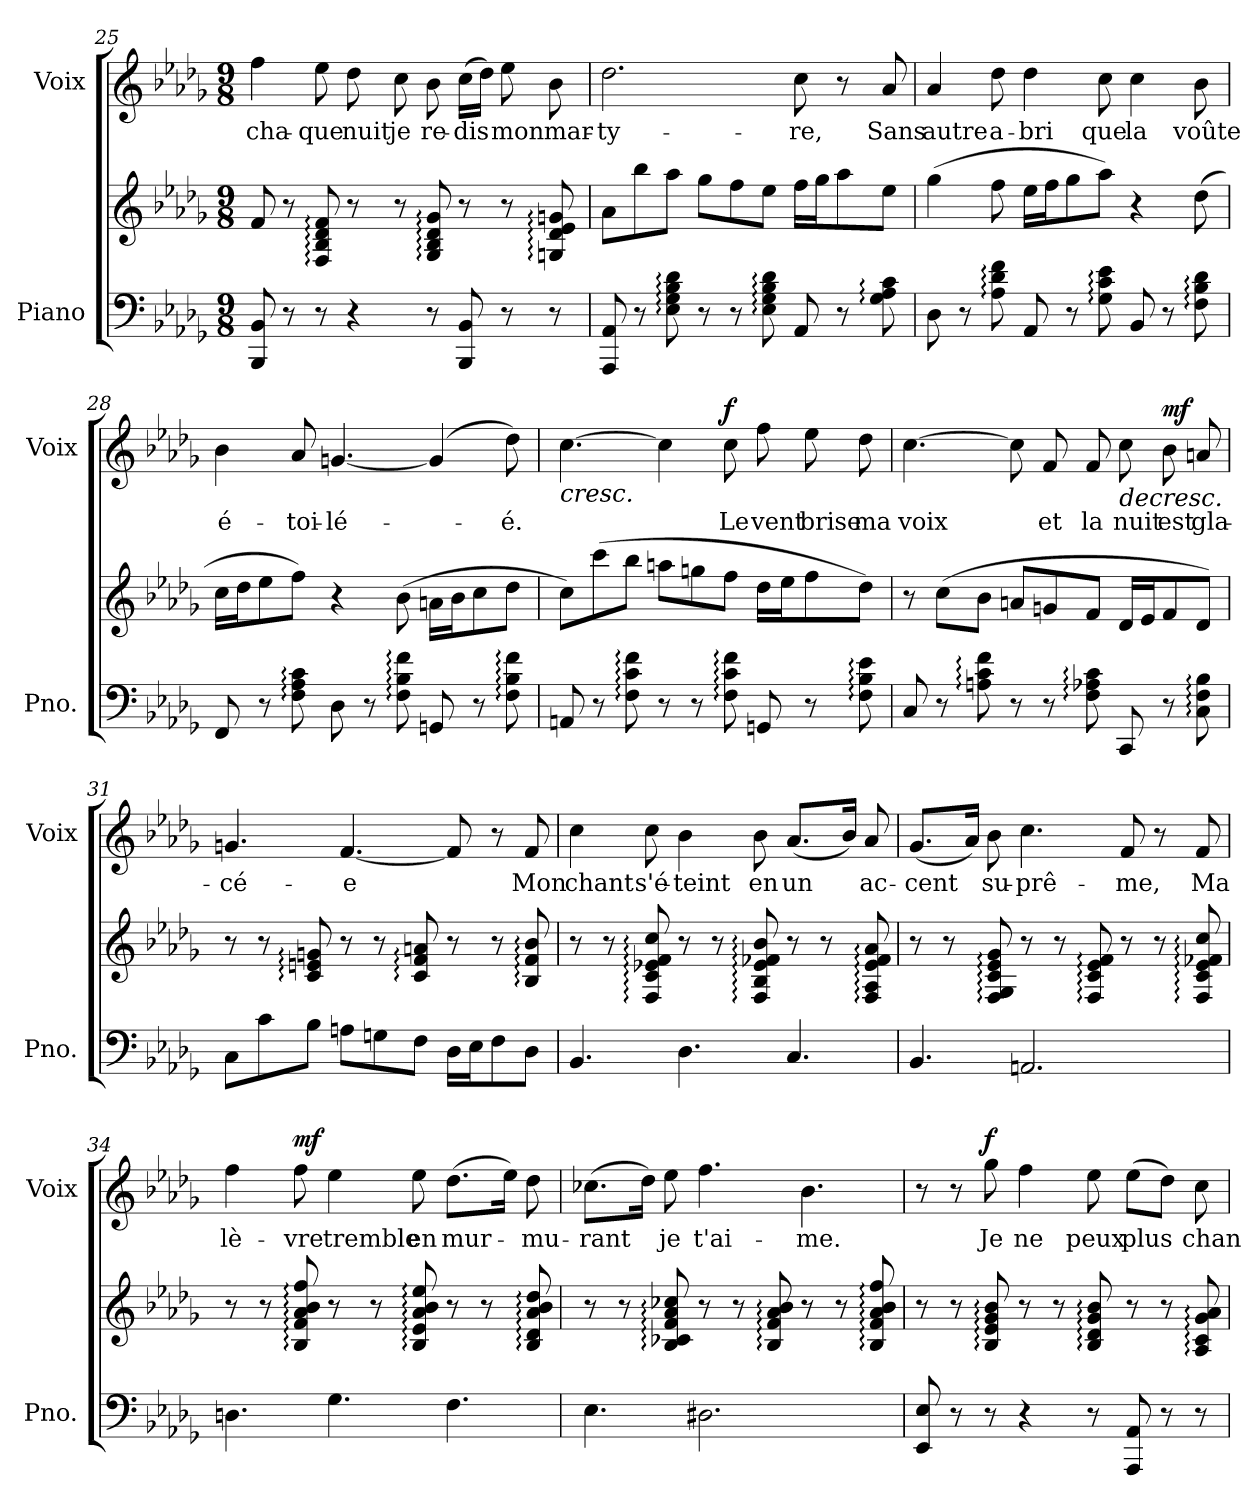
**kern	**kern	**kern	**text	**dynam
*part2	*part2	*part1	*part1	*part1
*staff3	*staff2	*staff1	*staff1	*staff1
*I"Piano	*	*I"Voix	*	*
*I'Pno.	*	*I'Voix	*	*
!!LO:LB:g=z
*clefF4	*clefG2	*clefG2	*	*
*k[b-e-a-d-g-]	*k[b-e-a-d-g-]	*k[b-e-a-d-g-]	*	*
*M9/8	*M9/8	*M9/8	*	*
=25	=25	=25	=25	=25
8BBB-/ 8BB-/	8f/	4ff\	cha-	.
8r	8r	.	.	.
8r	8F/: 8B-/: 8d-/: 8f/:	8ee-\	-que	.
4r	8r	8dd-\	nuit	.
.	8r	8cc\	je	.
8r	8G-/: 8B-/: 8d-/: 8g-/:	8b-\	re-	.
8BBB-/ 8BB-/	8r	(16cc\LL	-dis	.
.	.	16dd-\JJ)	.	.
8r	8r	8ee-\	mon	.
8r	8Gn/: 8d-/: 8e-/: 8gn/:	8b-\	mar-	.
=26	=26	=26	=26	=26
8AAA-/ 8AA-/	8a-\L	2.dd-\	-ty-	.
8r	8bb-\	.	.	.
8E-\: 8G-\: 8B-\: 8d-\:	8aa-\J	.	.	.
8r	8gg-\L	.	.	.
8r	8ff\	.	.	.
8E-\: 8G-\: 8B-\: 8d-\:	8ee-\J	.	.	.
8AA-/	16ff\LL	8cc\	-re,	.
.	16gg-\J	.	.	.
8r	8aa-\	8r	.	.
8G-\: 8A-\: 8c\:	8ee-\J	8a-/	Sans	.
!!LO:LB:g=z
=27	=27	=27	=27	=27
8D-\	(4gg-\	4a-/	autre	.
8r	.	.	.	.
8A-\: 8d-\: 8f\:	8ff\	8dd-\	a-	.
8AA-/	16ee-\LL	4dd-\	-bri	.
.	16ff\J	.	.	.
8r	8gg-\	.	.	.
8G-\: 8c\: 8e-\:	8aa-\J)	8cc\	que	.
8BB-/	4r	4cc\	la	.
8r	.	.	.	.
8F\: 8B-\: 8d-\:	(8dd-\	8b-\	voûte	.
=28	=28	=28	=28	=28
8FF/	16cc\LL	4b-\	é-	.
.	16dd-\J	.	.	.
8r	8ee-\	.	.	.
8F\: 8A-\: 8c\:	8ff\J)	8a-/	-toi-	.
8D-\	4r	[4.gn/	-lé-	.
8r	.	.	.	.
8F\: 8B-\: 8f\:	(8b-\	.	.	.
8GGn/	16an\LL	(4g/]	.	.
.	16b-\J	.	.	.
8r	8cc\	.	.	.
8F\: 8B-\: 8f\:	8dd-\J	8dd-\)	-é.	.
!!LO:LB:g=z
=29	=29	=29	=29	=29
!	!	!	!	!LO:HP:b
8AAn/	8cc\L)	[4.cc\	.	<
8r	(8ccc\	.	.	.
8F\: 8c\: 8f\:	8bb-\J	.	.	.
8r	8aan\L	4cc\]	.	.
8r	8ggn\	.	.	.
!	!	!	!	!LO:DY:a
8F\: 8c\: 8f\:	8ff\J	8cc\	Le	f
8GGn/	16dd-\LL	8ff\	vent	.
.	16ee-\J	.	.	.
8r	8ff\	8ee-\	brise	.
8F\: 8B-\: 8e-\:	8dd-\J)	8dd-\	ma	.
.	.	.	.	[
=30	=30	=30	=30	=30
8C/	8r	[4.cc\	voix	.
8r	(8cc\L	.	.	.
8An\: 8c\: 8f\:	8b-\J	.	.	.
8r	8an/L	8cc\]	.	.
8r	8gn/	8f/	et	.
8F\: 8A-X\: 8c\:	8f/J	8f/	la	.
!	!	!	!	!LO:HP:b
8CC/	16d-/LL	8cc\	nuit	>
.	16e-/J	.	.	.
!	!	!	!	!LO:DY:a
8r	8f/	8b-\	est	mf
8C\: 8F\: 8B-\:	8d-/J)	8an/	gla-	.
!!LO:PB:g=z
=31	=31	=31	=31	=31
8C\L	8r	4.gn/	-cé-	.
8c\	8r	.	.	.
8B-\J	8c/: 8en/: 8gn/:	.	.	.
8An\L	8r	[4.f/	-e	.
8Gn\	8r	.	.	.
8F\J	8c/: 8f/: 8an/:	.	.	.
16D-\LL	8r	8f/]	.	]
16E-\J	.	.	.	.
8F\	8r	8r	.	.
8D-\J	8B-/: 8f/: 8b-/:	8f/	Mon	.
=32	=32	=32	=32	=32
4.BB-/	8r	4cc\	chant	.
.	8r	.	.	.
.	8F/: 8c/: 8e-X/: 8f/: 8cc/:	8cc\	s'é-	.
4.D-\	8r	4b-\	-teint	.
.	8r	.	.	.
.	8F/: 8B-/: 8e-/: 8f-X/: 8b-/:	8b-\	en	.
4.C/	8r	(8.a-/L	un	.
.	8r	.	.	.
.	.	16b-/Jk)	.	.
.	8F/: 8A-/: 8e-/: 8f-/: 8a-/:	8a-/	ac-	.
!!LO:LB:g=z
=33	=33	=33	=33	=33
4.BB-/	8r	(8.g-/L	-cent	.
.	8r	.	.	.
.	.	16a-/Jk)	.	.
.	8F/: 8G-/: 8c/: 8e-/: 8g-/:	8b-\	su-	.
2.AAn/	8r	4.cc\	-prê-	.
.	8r	.	.	.
.	8F/: 8c/: 8e-/: 8f/:	.	.	.
.	8r	8f/	-me,	.
.	8r	8r	.	.
.	8F/: 8c/: 8e-/: 8f-X/: 8cc/:	8f/	Ma	.
=34	=34	=34	=34	=34
!	!	!	!	!LO:DY:a
4.Dn\	8r	4ff\	lè-	other-dynamics
.	8r	.	.	.
!	!	!	!	!LO:DY:a
.	8B-/: 8f/: 8a-/: 8b-/: 8ff/:	8ff\	-vre	mf
4.G-\	8r	4ee-\	tremble	.
.	8r	.	.	.
.	8B-/: 8e-/: 8a-/: 8b-/: 8ee-/:	8ee-\	en	.
4.F\	8r	(8.dd-\L	mur-	.
.	8r	.	.	.
.	.	16ee-\Jk)	.	.
.	8B-/: 8d-/: 8a-/: 8b-/: 8dd-/:	8dd-\	-mu-	.
!!LO:LB:g=z
=35	=35	=35	=35	=35
4.E-\	8r	(8.cc-X\L	-rant	.
.	8r	.	.	.
.	.	16dd-\Jk)	.	.
.	8B-/: 8c-X/: 8f/: 8a-/: 8cc-X/:	8ee-\	je	.
2.D#X\	8r	4.ff\	t'ai-	.
.	8r	.	.	.
.	8B-/: 8f/: 8a-/: 8b-/:	.	.	.
.	8r	4.b-\	-me.	.
.	8r	.	.	.
.	8B-/: 8f/: 8a-/: 8b-/: 8ff/:	.	.	.
=36	=36	=36	=36	=36
8EE-/ 8E-/	8r	8r	.	.
8r	8r	8r	.	.
!	!	!	!	!LO:DY:a
8r	8B-/: 8e-/: 8g-/: 8b-/:	8gg-\	Je	f
4r	8r	4ff\	ne	.
.	8r	.	.	.
8r	8B-/: 8d-/: 8g-/: 8b-/:	8ee-\	peux	.
8AAA-/ 8AA-/	8r	(8ee-\L	plus	.
8r	8r	8dd-\J)	.	.
8r	8A-/: 8c/: 8g-/: 8a-/:	8cc\	chan-	.
=	=	=	=	=
*-	*-	*-	*-	*-
